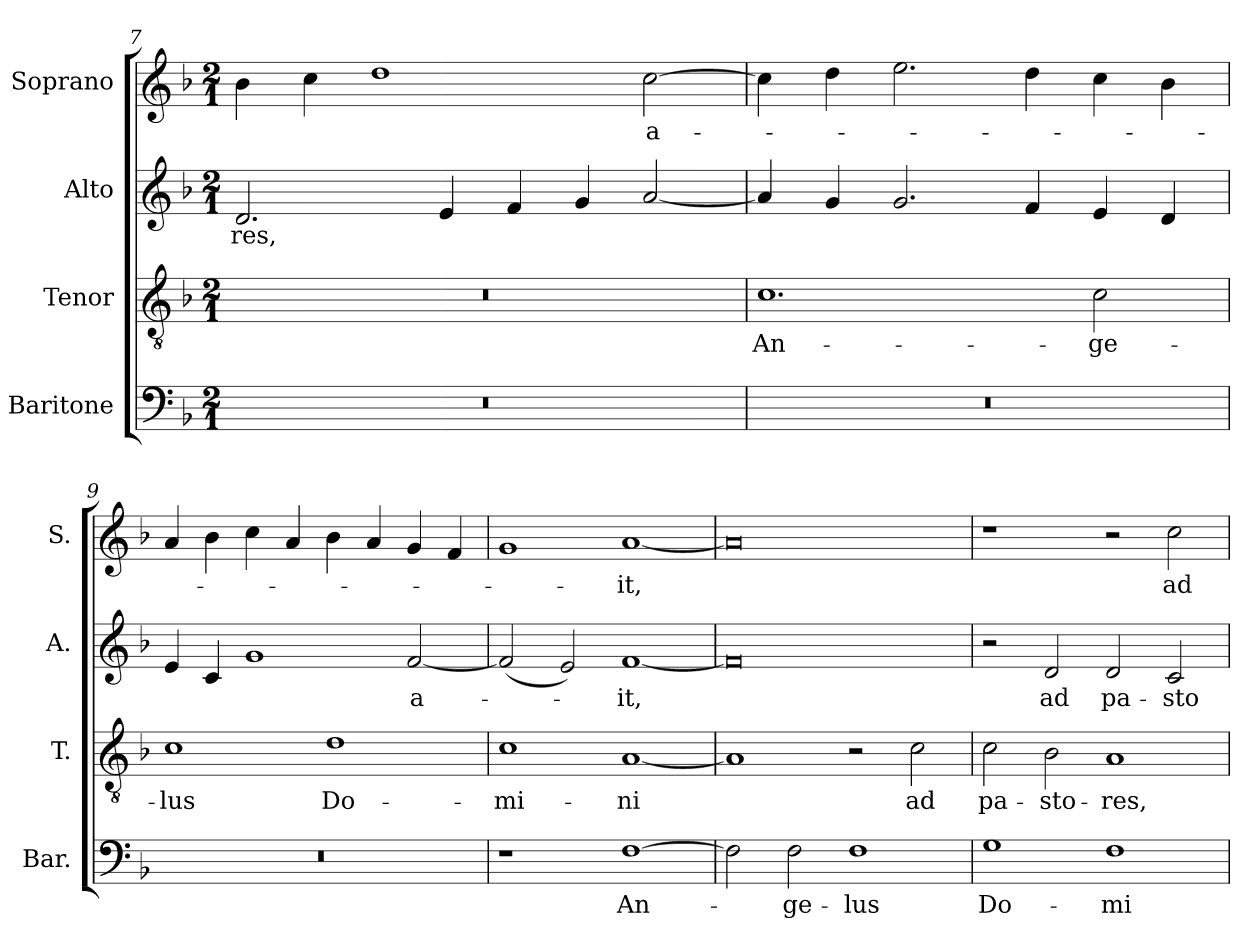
**kern	**text	**kern	**text	**kern	**text	**kern	**text
*part4	*part4	*part3	*part3	*part2	*part2	*part1	*part1
*staff4	*staff4	*staff3	*staff3	*staff2	*staff2	*staff1	*staff1
*I"Baritone	*	*I"Tenor	*	*I"Alto	*	*I"Soprano	*
*I'Bar.	*	*I'T.	*	*I'A.	*	*I'S.	*
*clefF4	*	*clefGv2	*	*clefG2	*	*clefG2	*
*	*	*ITrd7c12	*	*	*	*	*
*k[b-]	*	*k[b-]	*	*k[b-]	*	*k[b-]	*
*F:	*	*F:	*	*F:	*	*F:	*
*M2/1	*	*M2/1	*	*M2/1	*	*M2/1	*
=7	=7	=7	=7	=7	=7	=7	=7
!LO:N:vis=1	!	!LO:N:vis=1	!	!	!	!	!
!	!	!	!	!	!LO:LY:b:color=#000000	!	!
0r	.	0r	.	2.di/	-res,	4b-i\	.
.	.	.	.	.	.	4cci\	.
.	.	.	.	.	.	1ddi	.
.	.	.	.	4ei/	.	.	.
.	.	.	.	4fi/	.	.	.
.	.	.	.	4gi/	.	.	.
!	!	!	!	!	!	!	!LO:LY:b:color=#000000
.	.	.	.	[2ai/	.	[2cci\	a-
=8	=8	=8	=8	=8	=8	=8	=8
!LO:N:vis=1	!	!	!	!	!	!	!
!	!	!	!LO:LY:b:color=#000000	!	!	!	!
0r	.	1.Ci	An-	4ai/]	.	4cci\]	.
.	.	.	.	4gi/	.	4ddi\	.
.	.	.	.	2.gi/	.	2.eei\	.
.	.	.	.	4fi/	.	4ddi\	.
!	!	!	!LO:LY:b:color=#000000	!	!	!	!
.	.	2Ci\	-ge-	4ei/	.	4cci\	.
.	.	.	.	4di/	.	4b-i\	.
!!LO:LB:g=z
=9	=9	=9	=9	=9	=9	=9	=9
!LO:N:vis=1	!	!	!	!	!	!	!
!	!	!	!LO:LY:b:color=#000000	!	!	!	!
0r	.	1Ci	-lus	4ei/	.	4ai/	.
.	.	.	.	4ci/	.	4b-i\	.
.	.	.	.	1gi	.	4cci\	.
.	.	.	.	.	.	4ai/	.
!	!	!	!LO:LY:b:color=#000000	!	!	!	!
.	.	1Di	Do-	.	.	4b-i\	.
.	.	.	.	.	.	4ai/	.
!	!	!	!	!	!LO:LY:b:color=#000000	!	!
.	.	.	.	[2fi/	a-	4gi/	.
.	.	.	.	.	.	4fi/	.
=10	=10	=10	=10	=10	=10	=10	=10
!	!	!	!LO:LY:b:color=#000000	!	!	!	!
1r	.	1Ci	-mi-	(2fi/]	.	1gi	.
.	.	.	.	2ei/)	.	.	.
!	!LO:LY:b:color=#000000	!	!	!	!	!	!
!	!	!	!LO:LY:b:color=#000000	!	!	!	!
!	!	!	!	!	!LO:LY:b:color=#000000	!	!
!	!	!	!	!	!	!	!LO:LY:b:color=#000000
[1Fi	An-	[1AAi	-ni	[1fi	-it,	[1ai	-it,
=11	=11	=11	=11	=11	=11	=11	=11
2Fi\]	.	1AAi]	.	0fi]	.	0ai]	.
!	!LO:LY:b:color=#000000	!	!	!	!	!	!
2Fi\	-ge-	.	.	.	.	.	.
!	!LO:LY:b:color=#000000	!	!	!	!	!	!
1Fi	-lus	2r	.	.	.	.	.
!	!	!	!LO:LY:b:color=#000000	!	!	!	!
.	.	2Ci\	ad	.	.	.	.
=12	=12	=12	=12	=12	=12	=12	=12
!	!LO:LY:b:color=#000000	!	!	!	!	!	!
!	!	!	!LO:LY:b:color=#000000	!	!	!	!
1Gi	Do-	2Ci\	pa-	2r	.	1r	.
!	!	!	!LO:LY:b:color=#000000	!	!	!	!
!	!	!	!	!	!LO:LY:b:color=#000000	!	!
.	.	2BB-i\	-sto-	2di/	ad	.	.
!	!LO:LY:b:color=#000000	!	!	!	!	!	!
!	!	!	!LO:LY:b:color=#000000	!	!	!	!
!	!	!	!	!	!LO:LY:b:color=#000000	!	!
1Fi	-mi-	1AAi	-res,	2di/	pa-	2r	.
!	!	!	!	!	!LO:LY:b:color=#000000	!	!
!	!	!	!	!	!	!	!LO:LY:b:color=#000000
.	.	.	.	2ci/	-sto-	2cci\	ad
=	=	=	=	=	=	=	=
*-	*-	*-	*-	*-	*-	*-	*-
